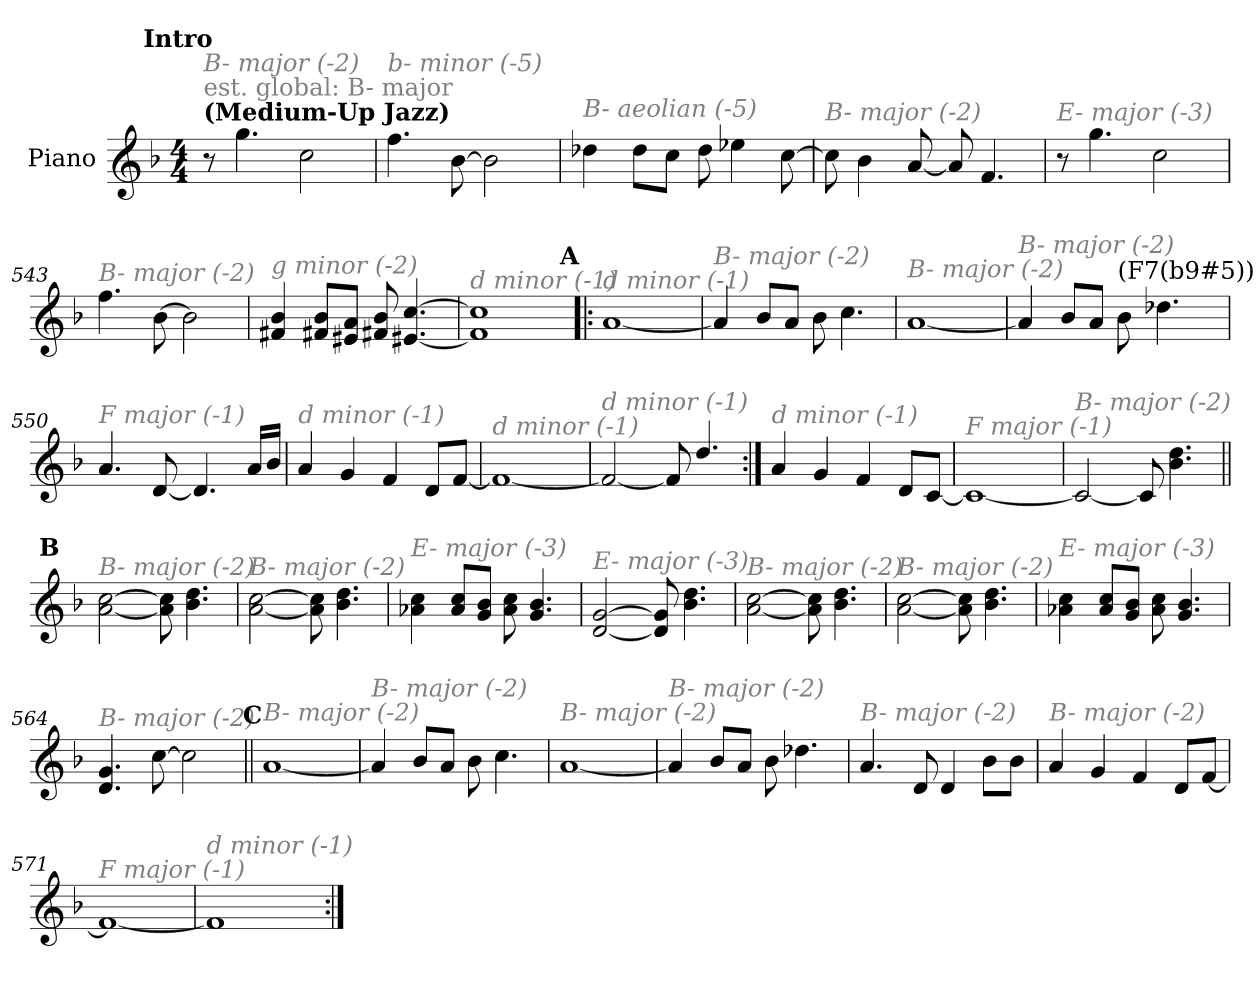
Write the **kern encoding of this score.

**kern
*part1
*staff1
*I"Piano
*I'Pno.
*clefG2
*k[b-]
*M4/4
!!LO:REH:place=s1:a:enc=none:fs=14:t=Intro
=1
!LO:TX:B:t=(Medium-Up Jazz)
!LO:TX:a:color=#808080:t=est. global&colon; B- major
!LO:TX:i:color=#808080:t=B- major (-2)
8r
4.gg\
2cc\
=539
!LO:TX:i:color=#808080:t=b- minor (-5)
4.ff\
[8b-\
2b-\]
=540
!LO:TX:i:color=#808080:t=B- aeolian (-5)
4dd-X\
8dd-\L
8cc\J
8dd-\
4ee-X\
[8cc\
=541
!LO:TX:i:color=#808080:t=B- major (-2)
8cc\]
4b-\
[8a/
8a/]
4.f/
!!LO:LB:g=z
=542
!LO:TX:i:color=#808080:t=E- major (-3)
8r
4.gg\
2cc\
=543
!LO:TX:i:color=#808080:t=B- major (-2)
4.ff\
[8b-\
2b-\]
=544
!LO:TX:i:color=#808080:t=g minor (-2)
4f#Xi/ 4b-/
8f#Xi/ 8b-/L
8e#Xi/ 8a/J
8f#Xi/ 8b-/
[4.e#Xi/ [4.cc/
=545
!LO:TX:i:color=#808080:t=d minor (-1)
1f] 1cc]
!!LO:LB:g=z
!!LO:REH:place=s1:a:enc=none:fs=14:t=A
=546!|:
!LO:TX:i:color=#808080:t=d minor (-1)
[1a
=547
!LO:TX:i:color=#808080:t=B- major (-2)
4a/]
8b-/L
8a/J
8b-\
4.cc\
=548
!LO:TX:i:color=#808080:t=B- major (-2)
[1a
=549
!LO:TX:i:color=#808080:t=B- major (-2)
4a/]
8b-/L
8a/J
!LO:TX:a:t=(F7(b9#5))
8b-\
4.dd-X\
!!LO:LB:g=z
=550
!LO:TX:i:color=#808080:t=F major (-1)
4.a/
[8d/
4.d/]
16a/LL
16b-/JJ
=551
!LO:TX:i:color=#808080:t=d minor (-1)
4a/
4g/
4f/
8d/L
[8f/J
=552
!LO:TX:i:color=#808080:t=d minor (-1)
1f_
=553
!LO:TX:i:color=#808080:t=d minor (-1)
2f/_
8f/]
4.dd/
!!LO:LB:g=z
=554:|!
!LO:TX:i:color=#808080:t=d minor (-1)
4a/
4g/
4f/
8d/L
[8c/J
=555
!LO:TX:i:color=#808080:t=F major (-1)
1c_
=556
!LO:TX:i:color=#808080:t=B- major (-2)
2c/_
8c/]
4.b-\ 4.dd\
!!LO:LB:g=z
!!LO:REH:place=s1:a:enc=none:fs=14:t=B
=557||
!LO:TX:i:color=#808080:t=B- major (-2)
[2a\ [2cc\
8a\] 8cc\]
4.b-\ 4.dd\
=558
!LO:TX:i:color=#808080:t=B- major (-2)
[2a\ [2cc\
8a\] 8cc\]
4.b-\ 4.dd\
=559
!LO:TX:i:color=#808080:t=E- major (-3)
4a-X\ 4cc\
8a-/ 8cc/L
8g/ 8b-/J
8a-\ 8cc\
4.g/ 4.b-/
=560
!LO:TX:i:color=#808080:t=E- major (-3)
[2d/ [2g/
8d/] 8g/]
4.b-\ 4.dd\
=561
!LO:TX:i:color=#808080:t=B- major (-2)
[2a\ [2cc\
8a\] 8cc\]
4.b-\ 4.dd\
!!LO:LB:g=z
=562
!LO:TX:i:color=#808080:t=B- major (-2)
[2a\ [2cc\
8a\] 8cc\]
4.b-\ 4.dd\
=563
!LO:TX:i:color=#808080:t=E- major (-3)
4a-X\ 4cc\
8a-/ 8cc/L
8g/ 8b-/J
8a-\ 8cc\
4.g/ 4.b-/
=564
!LO:TX:i:color=#808080:t=B- major (-2)
4.d/ 4.g/
[8cc\
2cc\]
!!LO:REH:place=s1:a:enc=none:fs=14:t=C
=565||
!LO:TX:i:color=#808080:t=B- major (-2)
[1a
=566
!LO:TX:i:color=#808080:t=B- major (-2)
4a/]
8b-/L
8a/J
8b-\
4.cc\
!!LO:LB:g=z
=567
!LO:TX:i:color=#808080:t=B- major (-2)
[1a
=568
!LO:TX:i:color=#808080:t=B- major (-2)
4a/]
8b-/L
8a/J
8b-\
4.dd-X\
=569
!LO:TX:i:color=#808080:t=B- major (-2)
4.a/
8d/
4d/
8b-\L
8b-\J
=570
!LO:TX:i:color=#808080:t=B- major (-2)
4a/
4g/
4f/
8d/L
[8f/J
=571
!LO:TX:i:color=#808080:t=F major (-1)
1f_
=572
!LO:TX:i:color=#808080:t=d minor (-1)
1f]
=:|!
*-
